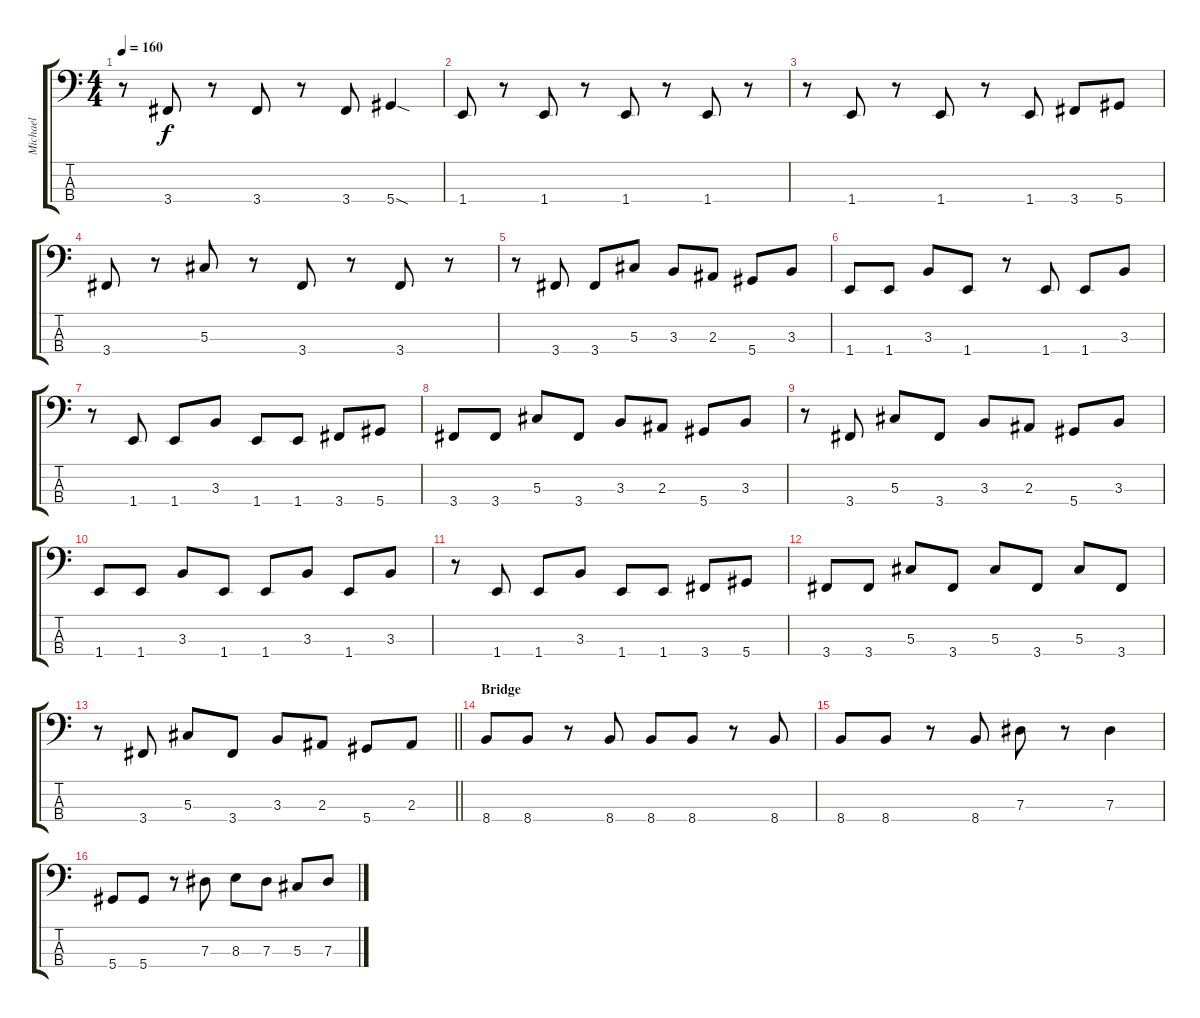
\track ("Michael" "Michael") {instrument electricbasspick}
\staff {score tabs}
\tuning (Gb2 Db2 Ab1 Eb1) {hide}
\ts (4 4)
\tempo 160
\clef f4
\ks c
r.8{dy f} 3.4.8 r.8 3.4.8 r.8 3.4.8 5.4{sod}.4 |
1.4.8 r.8 1.4.8 r.8 1.4.8 r.8 1.4.8 r.8 |
r.8 1.4.8 r.8 1.4.8 r.8 1.4.8 3.4.8 5.4.8 |
3.4.8 r.8 5.3.8 r.8 3.4.8 r.8 3.4.8 r.8 |
r.8 3.4.8 3.4.8 5.3.8 3.3.8 2.3.8 5.4.8 3.3.8 |
1.4.8 1.4.8 3.3.8 1.4.8 r.8 1.4.8 1.4.8 3.3.8 |
r.8 1.4.8 1.4.8 3.3.8 1.4.8 1.4.8 3.4.8 5.4.8 |
3.4.8 3.4.8 5.3.8 3.4.8 3.3.8 2.3.8 5.4.8 3.3.8 |
r.8 3.4.8 5.3.8 3.4.8 3.3.8 2.3.8 5.4.8 3.3.8 |
1.4.8 1.4.8 3.3.8 1.4.8 1.4.8 3.3.8 1.4.8 3.3.8 |
r.8 1.4.8 1.4.8 3.3.8 1.4.8 1.4.8 3.4.8 5.4.8 |
3.4.8 3.4.8 5.3.8 3.4.8 5.3.8 3.4.8 5.3.8 3.4.8 |
\barLineRight lightlight
r.8 3.4.8 5.3.8 3.4.8 3.3.8 2.3.8 5.4.8 2.3.8 |
\section ("" "Bridge")
8.4.8 8.4.8 r.8 8.4.8 8.4.8 8.4.8 r.8 8.4.8 |
8.4.8 8.4.8 r.8 8.4.8 7.3.8 r.8 7.3.4 |
5.4.8 5.4.8 r.8 7.3.8 8.3.8 7.3.8 5.3.8 7.3.8
